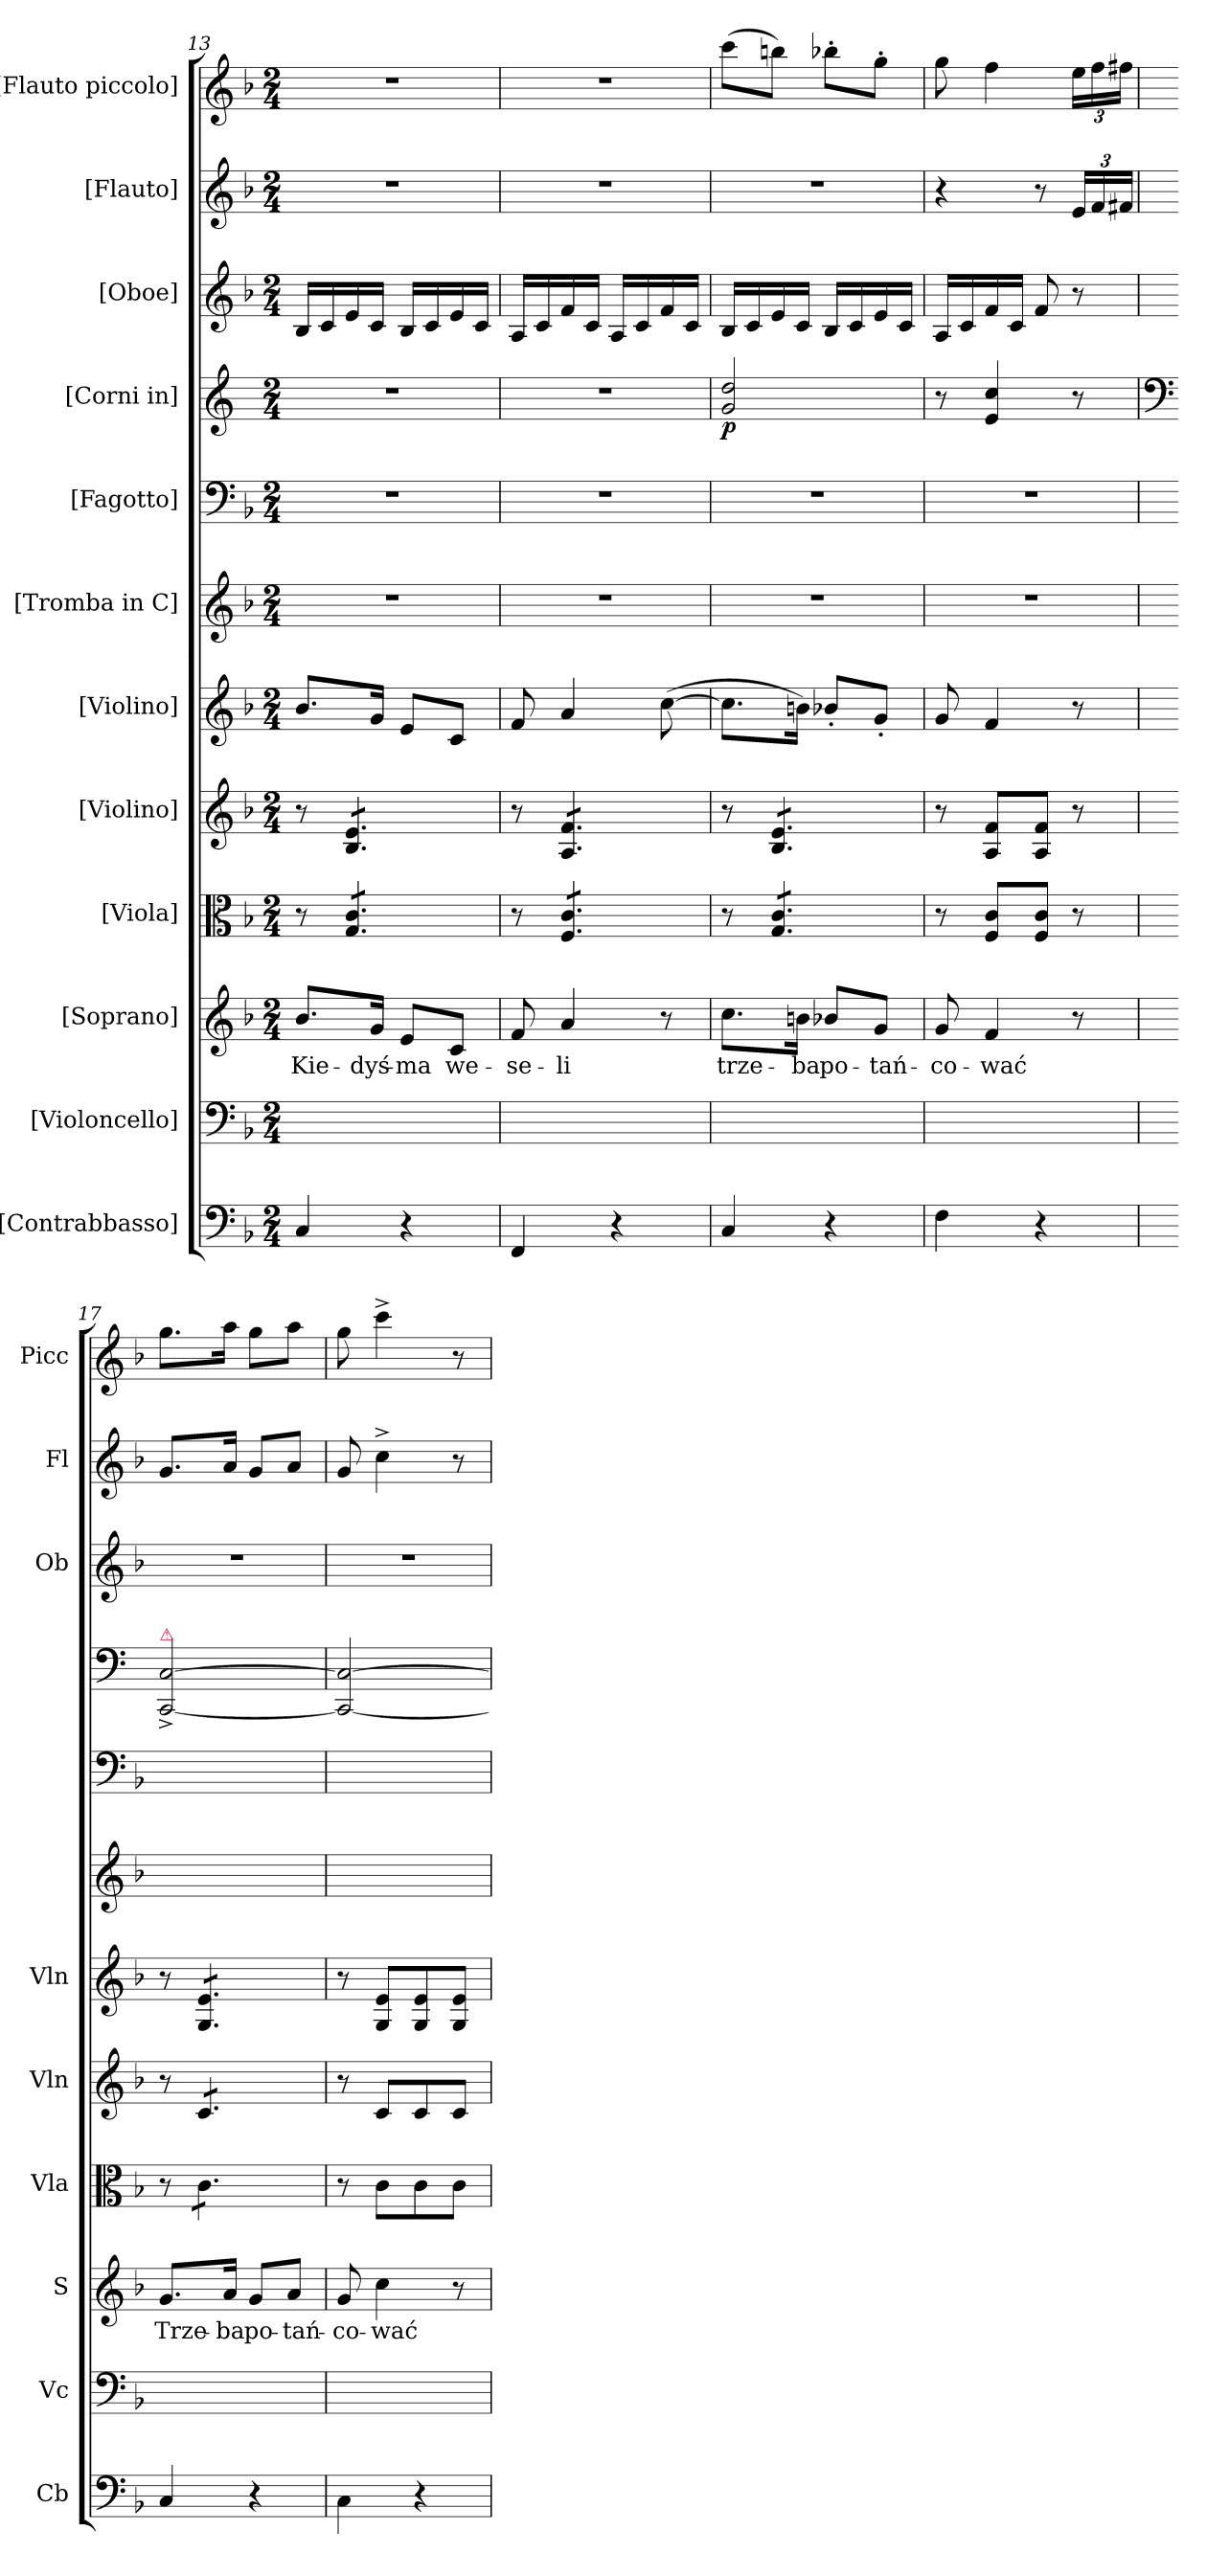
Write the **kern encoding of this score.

**kern	**kern	**kern	**text	**kern	**kern	**kern	**kern	**kern	**kern	**dynam	**kern	**kern	**kern
*part12	*part11	*part10	*part10	*part9	*part8	*part7	*part6	*part5	*part4	*part4	*part3	*part2	*part1
*staff12	*staff11	*staff10	*staff10	*staff9	*staff8	*staff7	*staff6	*staff5	*staff4	*staff4	*staff3	*staff2	*staff1
*I"[Contrabbasso]	*I"[Violoncello]	*I"[Soprano]	*	*I"[Viola]	*I"[Violino]	*I"[Violino]	*I"[Tromba in C]	*I"[Fagotto]	*I"[Corni in]	*	*I"[Oboe]	*I"[Flauto]	*I"[Flauto piccolo]
*I'Cb	*I'Vc	*I'S	*	*I'Vla	*I'Vln	*I'Vln	*	*	*	*	*I'Ob	*I'Fl	*I'Picc
*clefF4	*clefF4	*clefG2	*	*clefC3	*clefG2	*clefG2	*clefG2	*clefF4	*clefG2	*	*clefG2	*clefG2	*clefG2
*	*	*	*	*	*	*	*	*	*ITrd4c7	*	*	*	*
*k[b-]	*k[b-]	*k[b-]	*	*k[b-]	*k[b-]	*k[b-]	*k[b-]	*k[b-]	*k[b-]	*	*k[b-]	*k[b-]	*k[b-]
*M2/4	*M2/4	*M2/4	*	*M2/4	*M2/4	*M2/4	*M2/4	*M2/4	*M2/4	*	*M2/4	*M2/4	*M2/4
=13	=13	=13	=13	=13	=13	=13	=13	=13	=13	=13	=13	=13	=13
4C/	4C/yy	8.b-/L	Kie-	8r	8r	8.b-/L	2r	2r	2r	.	16B-/LL	2r	2r
.	.	.	.	.	.	.	.	.	.	.	16c/	.	.
*	*	*	*	*tremolo	*	*	*	*	*	*	*	*	*
*	*	*	*	*	*tremolo	*	*	*	*	*	*	*	*
.	.	.	.	8G/ 8c/L	8B-/ 8e/L	.	.	.	.	.	16e/	.	.
.	.	16g/Jk	-dyś-	.	.	16g/Jk	.	.	.	.	16c/JJ	.	.
4r	4ryy	8e/L	-ma	8G/ 8c/	8B-/ 8e/	8e/L	.	.	.	.	16B-/LL	.	.
.	.	.	.	.	.	.	.	.	.	.	16c/	.	.
.	.	8c/J	we-	8G/ 8c/J	8B-/ 8e/J	8c/J	.	.	.	.	16e/	.	.
.	.	.	.	.	.	.	.	.	.	.	16c/JJ	.	.
=14	=14	=14	=14	=14	=14	=14	=14	=14	=14	=14	=14	=14	=14
4FF/	4FF/yy	8f/	-se-	8r	8r	8f/	2r	2r	2r	.	16A/LL	2r	2r
.	.	.	.	.	.	.	.	.	.	.	16c/	.	.
.	.	4a/	-li	8F/ 8c/L	8A/ 8f/L	4a/	.	.	.	.	16f/	.	.
.	.	.	.	.	.	.	.	.	.	.	16c/JJ	.	.
4r	4ryy	.	.	8F/ 8c/	8A/ 8f/	.	.	.	.	.	16A/LL	.	.
.	.	.	.	.	.	.	.	.	.	.	16c/	.	.
.	.	8r	.	8F/ 8c/J	8A/ 8f/J	([8cc\	.	.	.	.	16f/	.	.
.	.	.	.	.	.	.	.	.	.	.	16c/JJ	.	.
=15	=15	=15	=15	=15	=15	=15	=15	=15	=15	=15	=15	=15	=15
4C/	4C/yy	8.cc\L	trze-	8r	8r	8.cc\L]	2r	2r	2c/ 2g/	p	16B-/LL	2r	(8ccc\L
.	.	.	.	.	.	.	.	.	.	.	16c/	.	.
.	.	.	.	8G/ 8c/L	8B-/ 8e/L	.	.	.	.	.	16e/	.	8bbn\J)
.	.	16bn\Jk	-ba	.	.	16bn\Jk)	.	.	.	.	16c/JJ	.	.
4r	4ryy	8b-X/L	po-	8G/ 8c/	8B-/ 8e/	8b-X'/L	.	.	.	.	16B-/LL	.	8bb-X'\L
.	.	.	.	.	.	.	.	.	.	.	16c/	.	.
.	.	8g/J	-tań-	8G/ 8c/J	8B-/ 8e/J	8g'/J	.	.	.	.	16e/	.	8gg'\J
*	*	*	*	*	*Xtremolo	*	*	*	*	*	*	*	*
*	*	*	*	*Xtremolo	*	*	*	*	*	*	*	*	*
.	.	.	.	.	.	.	.	.	.	.	16c/JJ	.	.
=16	=16	=16	=16	=16	=16	=16	=16	=16	=16	=16	=16	=16	=16
4F\	4F\yy	8g/	-co-	8r	8r	8g/	2r	2r	8r	.	16A/LL	4r	8gg\
.	.	.	.	.	.	.	.	.	.	.	16c/	.	.
.	.	4f/	-wać	8F/ 8c/L	8A/ 8f/L	4f/	.	.	4A/ 4f/	.	16f/	.	4ff\
.	.	.	.	.	.	.	.	.	.	.	16c/JJ	.	.
4r	4ryy	.	.	8F/ 8c/J	8A/ 8f/J	.	.	.	.	.	8f/	8r	.
.	.	8r	.	8r	8r	8r	.	.	8r	.	8r	24e/LL	24ee\LL
.	.	.	.	.	.	.	.	.	.	.	.	24f/	24ff\
.	.	.	.	.	.	.	.	.	.	.	.	24f#X/JJ	24ff#X\JJ
=17	=17	=17	=17	=17	=17	=17	=17	=17	=17	=17	=17	=17	=17
*	*	*	*	*	*	*	*	*	*clefF4	*	*	*	*
!	!	!	!	!	!	!	!	!	!LO:TX:a:color=crimson:t=⚠	!	!	!	!
4C/	4C/yy	8.g/L	Trze-	8r	8r	8r	2ryy	2ryy	[2FFF^/ [2FF^/	.	2r	8.g/L	8.gg\L
*	*	*	*	*tremolo	*	*	*	*	*	*	*	*	*
*	*	*	*	*	*tremolo	*	*	*	*	*	*	*	*
*	*	*	*	*	*	*tremolo	*	*	*	*	*	*	*
.	.	.	.	8c\L	8c/L	8G/ 8e/L	.	.	.	.	.	.	.
.	.	16a/Jk	-ba	.	.	.	.	.	.	.	.	16a/Jk	16aa\Jk
4r	4ryy	8g/L	po-	8c\	8c/	8G/ 8e/	.	.	.	.	.	8g/L	8gg\L
.	.	8a/J	-tań-	8c\J	8c/J	8G/ 8e/J	.	.	.	.	.	8a/J	8aa\J
*	*	*	*	*	*	*Xtremolo	*	*	*	*	*	*	*
*	*	*	*	*	*Xtremolo	*	*	*	*	*	*	*	*
*	*	*	*	*Xtremolo	*	*	*	*	*	*	*	*	*
=18	=18	=18	=18	=18	=18	=18	=18	=18	=18	=18	=18	=18	=18
4C\	4C/yy	8g/	-co-	8r	8r	8r	2ryy	2ryy	2FFF_/ 2FF_/	.	2r	8g/	8gg\
.	.	4cc\	-wać	8c\L	8c/L	8G/ 8e/L	.	.	.	.	.	4cc^<\	4ccc^<\
4r	4ryy	.	.	8c\	8c/	8G/ 8e/	.	.	.	.	.	.	.
.	.	8r	.	8c\J	8c/J	8G/ 8e/J	.	.	.	.	.	8r	8r
=	=	=	=	=	=	=	=	=	=	=	=	=	=
*-	*-	*-	*-	*-	*-	*-	*-	*-	*-	*-	*-	*-	*-
